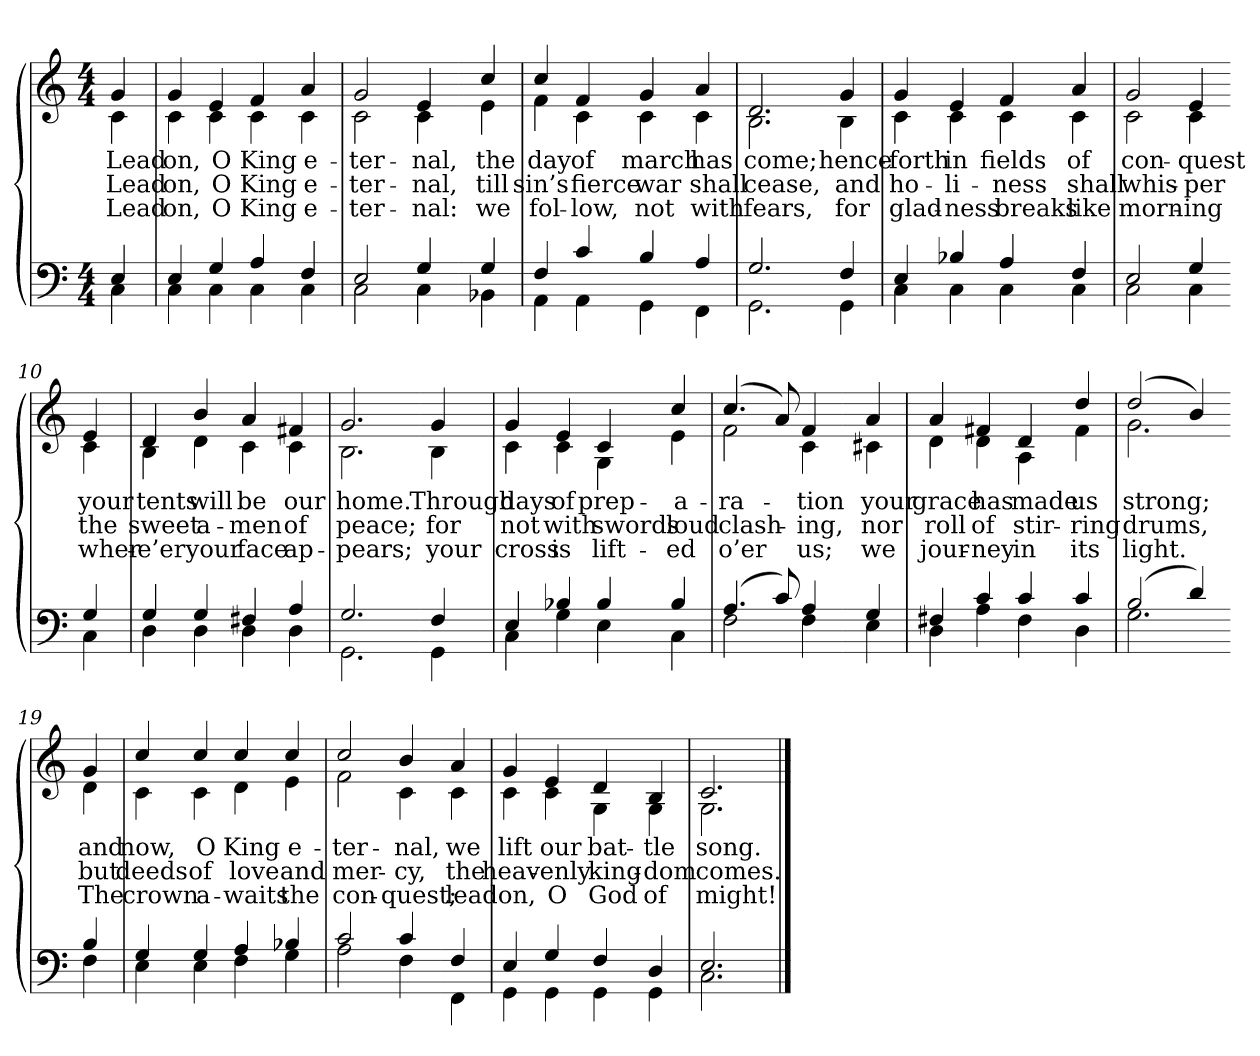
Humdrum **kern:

**kern	**kern	**text	**text	**text
*part2	*part1	*part1	*part1	*part1
*staff2	*staff1	*staff1	*staff1	*staff1
*clefF4	*clefG2	*	*	*
*k[]	*k[]	*	*	*
*M4/4	*M4/4	*	*	*
=1	=1	=1	=1	=1
*^	*	*	*	*
!	!	!LO:TX:b:i:t=Verse	!	!	!
!	!	!	!LO:LY:b	!LO:LY:b	!LO:LY:b
*	*	*^	*	*	*
4E/	4C\	4g/	4c\	Lead	Lead	Lead
=2	=2	=2	=2	=2	=2	=2
!	!	!	!	!LO:LY:b	!LO:LY:b	!LO:LY:b
4E/	4C\	4g/	4c\	on,	on,	on,
!	!	!	!	!LO:LY:b	!LO:LY:b	!LO:LY:b
4G/	4C\	4e/	4c\	O	O	O
!	!	!	!	!LO:LY:b	!LO:LY:b	!LO:LY:b
4A/	4C\	4f/	4c\	King	King	King
!	!	!	!	!LO:LY:b	!LO:LY:b	!LO:LY:b
4F/	4C\	4a/	4c\	e-	e-	e-
=3	=3	=3	=3	=3	=3	=3
!	!	!	!	!LO:LY:b	!LO:LY:b	!LO:LY:b
2E/	2C\	2g/	2c\	-ter-	-ter-	-ter-
!	!	!	!	!LO:LY:b	!LO:LY:b	!LO:LY:b
4G/	4C\	4e/	4c\	-nal,	-nal,	-nal:
!!LO:LB:g=z	!!
=4-	=4-	=4-	=4-	=4-	=4-	=4-
!	!	!	!	!LO:LY:b	!LO:LY:b	!LO:LY:b
4G/	4BB-X\	4cc/	4e\	the	till	we
=5	=5	=5	=5	=5	=5	=5
!	!	!	!	!LO:LY:b	!LO:LY:b	!LO:LY:b
4F/	4AA\	4cc/	4f\	day	sin’s	fol-
!	!	!	!	!LO:LY:b	!LO:LY:b	!LO:LY:b
4c/	4AA\	4f/	4c\	of	fierce	-low,
!	!	!	!	!LO:LY:b	!LO:LY:b	!LO:LY:b
4B/	4GG\	4g/	4c\	march	war	not
!	!	!	!	!LO:LY:b	!LO:LY:b	!LO:LY:b
4A/	4FF\	4a/	4c\	has	shall	with
=6	=6	=6	=6	=6	=6	=6
!	!	!	!	!LO:LY:b	!LO:LY:b	!LO:LY:b
2.G/	2.GG\	2.d/	2.B\	come;	cease,	fears,
!!LO:LB:g=z	!!
=7-	=7-	=7-	=7-	=7-	=7-	=7-
!	!	!	!	!LO:LY:b	!LO:LY:b	!LO:LY:b
4F/	4GG\	4g/	4B\	hence-	and	for
=8	=8	=8	=8	=8	=8	=8
!	!	!	!	!LO:LY:b	!LO:LY:b	!LO:LY:b
4E/	4C\	4g/	4c\	-forth	ho-	glad-
!	!	!	!	!LO:LY:b	!LO:LY:b	!LO:LY:b
4B-X/	4C\	4e/	4c\	in	-li-	-ness
!	!	!	!	!LO:LY:b	!LO:LY:b	!LO:LY:b
4A/	4C\	4f/	4c\	fields	-ness	breaks
!	!	!	!	!LO:LY:b	!LO:LY:b	!LO:LY:b
4F/	4C\	4a/	4c\	of	shall	like
=9	=9	=9	=9	=9	=9	=9
!	!	!	!	!LO:LY:b	!LO:LY:b	!LO:LY:b
2E/	2C\	2g/	2c\	con-	whis-	morn-
!	!	!	!	!LO:LY:b	!LO:LY:b	!LO:LY:b
4G/	4C\	4e/	4c\	-quest	-per	-ing
!!LO:LB:g=z	!!
=10-	=10-	=10-	=10-	=10-	=10-	=10-
!	!	!	!	!LO:LY:b	!LO:LY:b	!LO:LY:b
4G/	4C\	4e/	4c\	your	the	wher-
=11	=11	=11	=11	=11	=11	=11
!	!	!	!	!LO:LY:b	!LO:LY:b	!LO:LY:b
4G/	4D\	4d/	4B\	tents	sweet	-e’er
!	!	!	!	!LO:LY:b	!LO:LY:b	!LO:LY:b
4G/	4D\	4b/	4d\	will	a-	your
!	!	!	!	!LO:LY:b	!LO:LY:b	!LO:LY:b
4F#X/	4D\	4a/	4c\	be	-men	face
!	!	!	!	!LO:LY:b	!LO:LY:b	!LO:LY:b
4A/	4D\	4f#X/	4c\	our	of	ap-
=12	=12	=12	=12	=12	=12	=12
!	!	!	!	!LO:LY:b	!LO:LY:b	!LO:LY:b
2.G/	2.GG\	2.g/	2.B\	home.	peace;	-pears;
!!LO:LB:g=z	!!
=13-	=13-	=13-	=13-	=13-	=13-	=13-
!	!	!	!	!LO:LY:b	!LO:LY:b	!LO:LY:b
4F/	4GG\	4g/	4B\	Through	for	your
=14	=14	=14	=14	=14	=14	=14
!	!	!	!	!LO:LY:b	!LO:LY:b	!LO:LY:b
4E/	4C\	4g/	4c\	days	not	cross
!	!	!	!	!LO:LY:b	!LO:LY:b	!LO:LY:b
4B-X/	4G\	4e/	4c\	of	with	is
!	!	!	!	!LO:LY:b	!LO:LY:b	!LO:LY:b
4B-/	4E\	4c/	4G\	prep-	swords	lift-
!	!	!	!	!LO:LY:b	!LO:LY:b	!LO:LY:b
4B-/	4C\	4cc/	4e\	-a-	loud	-ed
=15	=15	=15	=15	=15	=15	=15
!	!	!	!	!LO:LY:b	!LO:LY:b	!LO:LY:b
(>4.A/	2F\	(>4.cc/	2f\	-ra-	clash-	o’er
8c/)	.	8a/)	.	.	.	.
!	!	!	!	!LO:LY:b	!LO:LY:b	!LO:LY:b
4A/	4F\	4f/	4c\	-tion	-ing,	us;
!!LO:LB:g=z	!!
=16-	=16-	=16-	=16-	=16-	=16-	=16-
!	!	!	!	!LO:LY:b	!LO:LY:b	!LO:LY:b
4G/	4E\	4a/	4c#X\	your	nor	we
=17	=17	=17	=17	=17	=17	=17
!	!	!	!	!LO:LY:b	!LO:LY:b	!LO:LY:b
4F#X/	4D\	4a/	4d\	grace	roll	jour-
!	!	!	!	!LO:LY:b	!LO:LY:b	!LO:LY:b
4c/	4A\	4f#X/	4d\	has	of	-ney
!	!	!	!	!LO:LY:b	!LO:LY:b	!LO:LY:b
4c/	4F#\	4d/	4A\	made	stir-	in
!	!	!	!	!LO:LY:b	!LO:LY:b	!LO:LY:b
4c/	4D\	4dd/	4f#\	us	-ring	its
=18	=18	=18	=18	=18	=18	=18
!	!	!	!	!LO:LY:b	!LO:LY:b	!LO:LY:b
(>2B/	2.G\	(>2dd/	2.g\	strong;	drums,	light.
4d/)	.	4b/)	.	.	.	.
!!LO:LB:g=z	!!
=19-	=19-	=19-	=19-	=19-	=19-	=19-
!	!	!	!	!LO:LY:b	!LO:LY:b	!LO:LY:b
4B/	4F\	4g/	4d\	and	but	The
=20	=20	=20	=20	=20	=20	=20
!	!	!	!	!LO:LY:b	!LO:LY:b	!LO:LY:b
4G/	4E\	4cc/	4c\	now,	deeds	crown
!	!	!	!	!LO:LY:b	!LO:LY:b	!LO:LY:b
4G/	4E\	4cc/	4c\	O	of	a-
!	!	!	!	!LO:LY:b	!LO:LY:b	!LO:LY:b
4A/	4F\	4cc/	4d\	King	love	-waits
!	!	!	!	!LO:LY:b	!LO:LY:b	!LO:LY:b
4B-X/	4G\	4cc/	4e\	e-	and	the
=21	=21	=21	=21	=21	=21	=21
!	!	!	!	!LO:LY:b	!LO:LY:b	!LO:LY:b
2c/	2A\	2cc/	2f\	-ter-	mer-	con-
!	!	!	!	!LO:LY:b	!LO:LY:b	!LO:LY:b
4c/	4F\	4b/	4c\	-nal,	-cy,	-quest;
!!LO:LB:g=z	!!
=22-	=22-	=22-	=22-	=22-	=22-	=22-
!	!	!	!	!LO:LY:b	!LO:LY:b	!LO:LY:b
4F/	4FF\	4a/	4c\	we	the	lead
=23	=23	=23	=23	=23	=23	=23
!	!	!	!	!LO:LY:b	!LO:LY:b	!LO:LY:b
4E/	4GG\	4g/	4c\	lift	heav-	on,
!	!	!	!	!LO:LY:b	!LO:LY:b	!LO:LY:b
4G/	4GG\	4e/	4c\	our	-enly	O
!	!	!	!	!LO:LY:b	!LO:LY:b	!LO:LY:b
4F/	4GG\	4d/	4G\	bat-	king-	God
!	!	!	!	!LO:LY:b	!LO:LY:b	!LO:LY:b
4D/	4GG\	4B/	4G\	-tle	-dom	of
=24	=24	=24	=24	=24	=24	=24
!	!	!	!	!LO:LY:b	!LO:LY:b	!LO:LY:b
2.E/	2.C\	2.c/	2.G\	song.	comes.	might!
*v	*v	*	*	*	*	*
*	*v	*v	*	*	*
==	==	==	==	==
*-	*-	*-	*-	*-
